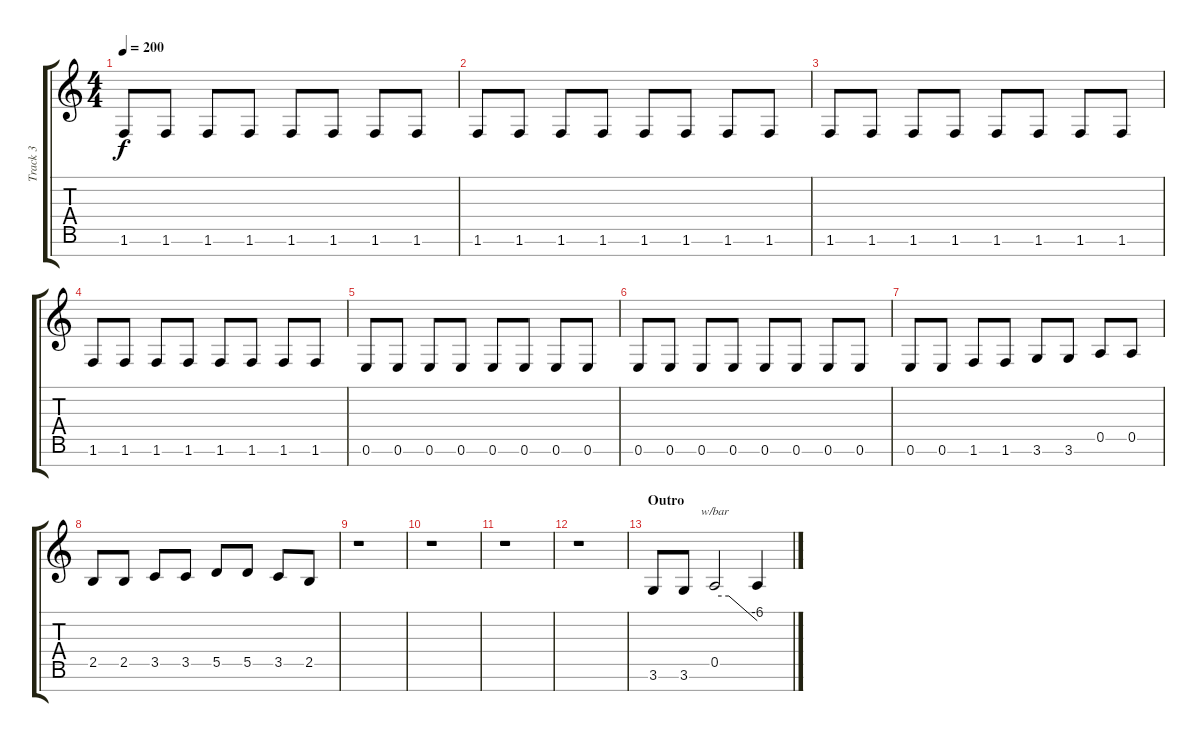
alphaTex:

\track ("Track 3" "Track 3") {instrument electricbassfinger}
\staff {score tabs}
\tuning (E4 B3 G3 D3 A2 E2 B1) {hide}
\ts (4 4)
\tempo 200
\clef g2
\ks c
1.6.8{dy f} 1.6.8 1.6.8 1.6.8 1.6.8 1.6.8 1.6.8 1.6.8 |
1.6.8 1.6.8 1.6.8 1.6.8 1.6.8 1.6.8 1.6.8 1.6.8 |
1.6.8 1.6.8 1.6.8 1.6.8 1.6.8 1.6.8 1.6.8 1.6.8 |
1.6.8 1.6.8 1.6.8 1.6.8 1.6.8 1.6.8 1.6.8 1.6.8 |
0.6.8 0.6.8 0.6.8 0.6.8 0.6.8 0.6.8 0.6.8 0.6.8 |
0.6.8 0.6.8 0.6.8 0.6.8 0.6.8 0.6.8 0.6.8 0.6.8 |
0.6.8 0.6.8 1.6.8 1.6.8 3.6.8 3.6.8 0.5.8 0.5.8 |
2.5.8 2.5.8 3.5.8 3.5.8 5.5.8 5.5.8 3.5.8 2.5.8 |
r.1 |
r.1 |
r.1 |
r.1 |
\section ("" "Outro")
3.6.8 3.6.8 0.5.2{tbe (custom default 0 0 20 0 60 -24)} 0.5{t}.4
